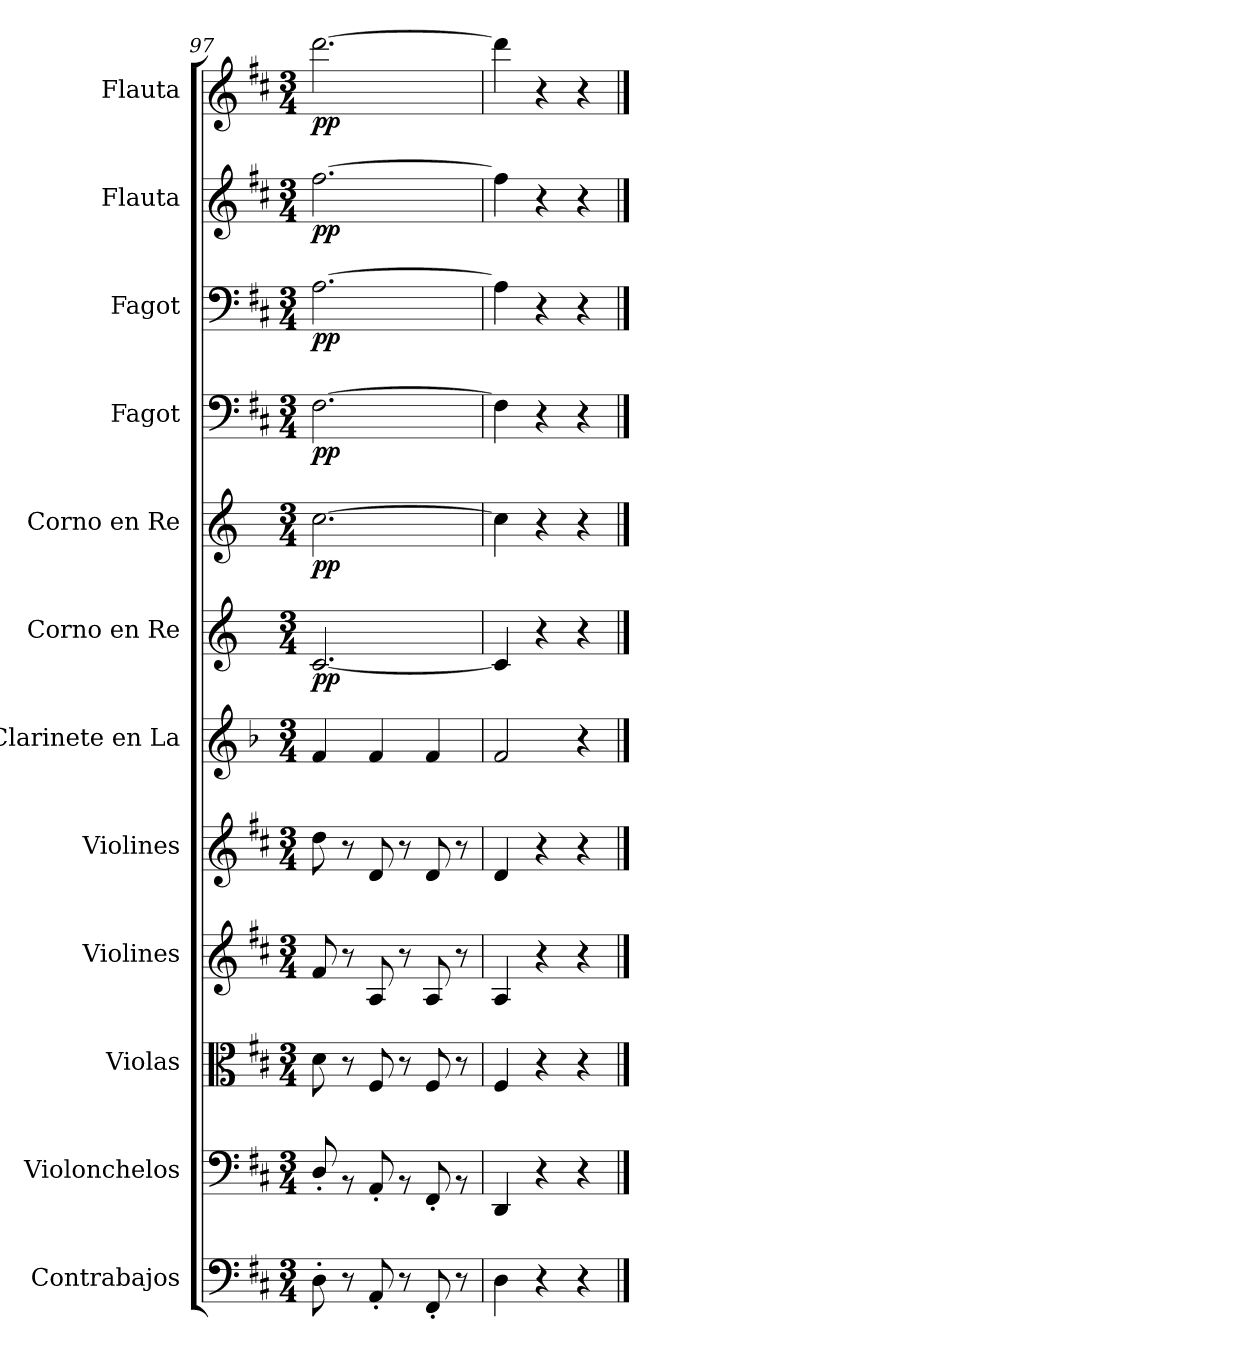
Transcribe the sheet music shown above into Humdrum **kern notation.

**kern	**kern	**kern	**kern	**kern	**kern	**kern	**dynam	**kern	**dynam	**kern	**dynam	**kern	**dynam	**kern	**dynam	**kern	**dynam
*part12	*part11	*part10	*part9	*part8	*part7	*part6	*part6	*part5	*part5	*part4	*part4	*part3	*part3	*part2	*part2	*part1	*part1
*staff12	*staff11	*staff10	*staff9	*staff8	*staff7	*staff6	*staff6	*staff5	*staff5	*staff4	*staff4	*staff3	*staff3	*staff2	*staff2	*staff1	*staff1
*I"Contrabajos	*I"Violonchelos	*I"Violas	*I"Violines	*I"Violines	*I"Clarinete en La	*I"Corno en Re	*	*I"Corno en Re	*	*I"Fagot	*	*I"Fagot	*	*I"Flauta	*	*I"Flauta	*
*I'Cbs.	*I'Vcs.	*I'Vlas.	*I'Vlns.	*I'Vlns.	*I'Cl. La	*I'Cor.	*	*I'Cor.	*	*I'Fag.	*	*I'Fag.	*	*I'Fl.	*	*I'Fl.	*
*clefF4	*clefF4	*clefC3	*clefG2	*clefG2	*clefG2	*clefG2	*	*clefG2	*	*clefF4	*	*clefF4	*	*clefG2	*	*clefG2	*
*ITrd7c12	*	*	*	*	*ITrd2c3	*ITrd6c10	*	*ITrd6c10	*	*	*	*	*	*	*	*	*
*k[f#c#]	*k[f#c#]	*k[f#c#]	*k[f#c#]	*k[f#c#]	*k[f#c#]	*k[f#c#]	*	*k[f#c#]	*	*k[f#c#]	*	*k[f#c#]	*	*k[f#c#]	*	*k[f#c#]	*
*M3/4	*M3/4	*M3/4	*M3/4	*M3/4	*M3/4	*M3/4	*	*M3/4	*	*M3/4	*	*M3/4	*	*M3/4	*	*M3/4	*
=97	=97	=97	=97	=97	=97	=97	=97	=97	=97	=97	=97	=97	=97	=97	=97	=97	=97
!	!	!	!	!	!	!	!LO:DY:b	!	!LO:DY:b	!	!LO:DY:b	!	!LO:DY:b	!	!LO:DY:b	!	!LO:DY:b
8DD'\	8D'/	8d\	8f#/	8dd\	4d/	[2.D/	pp	[2.d\	pp	[2.F#\	pp	[2.A\	pp	[2.ff#\	pp	[2.ddd\	pp
8r	8rBB	8r	8r	8r	.	.	.	.	.	.	.	.	.	.	.	.	.
8AAA'/	8AA'/	8F#/	8A/	8d/	4d/	.	.	.	.	.	.	.	.	.	.	.	.
8r	8rBB	8r	8r	8r	.	.	.	.	.	.	.	.	.	.	.	.	.
8FFF#'/	8FF#'/	8F#/	8A/	8d/	4d/	.	.	.	.	.	.	.	.	.	.	.	.
8r	8rBB	8r	8r	8r	.	.	.	.	.	.	.	.	.	.	.	.	.
=98	=98	=98	=98	=98	=98	=98	=98	=98	=98	=98	=98	=98	=98	=98	=98	=98	=98
4DD\	4DD/	4F#/	4A/	4d/	2d/	4D/]	.	4d\]	.	4F#\]	.	4A\]	.	4ff#\]	.	4ddd\]	.
4r	4r	4r	4r	4r	.	4r	.	4r	.	4r	.	4r	.	4r	.	4r	.
4r	4r	4r	4r	4r	4r	4r	.	4r	.	4r	.	4r	.	4r	.	4r	.
==	==	==	==	==	==	==	==	==	==	==	==	==	==	==	==	==	==
*-	*-	*-	*-	*-	*-	*-	*-	*-	*-	*-	*-	*-	*-	*-	*-	*-	*-
